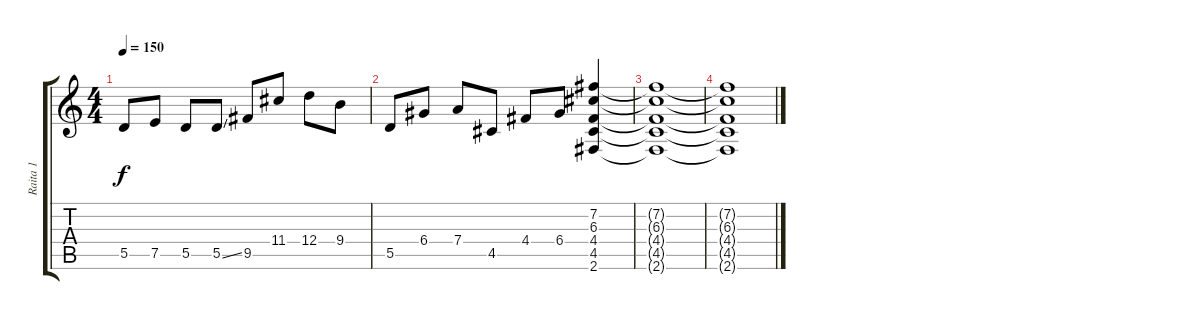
\track ("Raita 1" "Raita 1") {instrument distortionguitar}
\staff {score tabs}
\tuning (E4 B3 G3 D3 A2 E2) {hide}
\ts (4 4)
\tempo 150
\clef g2
\ks c
5.5.8{dy f} 7.5.8 5.5.8 5.5{ss}.8 9.5.8 11.4.8 12.4.8 9.4.8 |
5.5.8 6.4.8 7.4.8 4.5.8 4.4.8 6.4.8 (7.2 6.3 4.4 4.5 2.6).4 |
(7.2{t} 6.3{t} 4.4{t} 4.5{t} 2.6{t}).1 |
(7.2{t} 6.3{t} 4.4{t} 4.5{t} 2.6{t}).1
